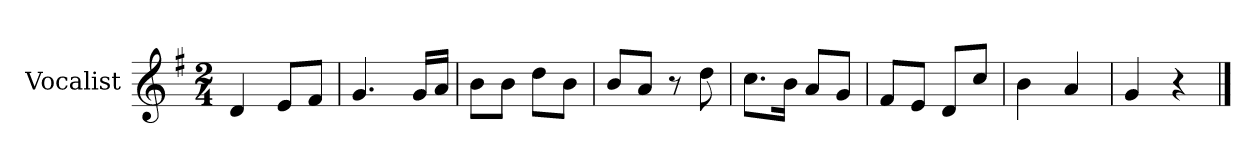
**kern
*part1
*staff1
*I"Vocalist
*k[f#]
*G:
*M2/4
=1
4d
8eL
8f#J
=2
4.g
16gLL
16aJJ
=3
8bL
8bJ
8ddL
8bJ
=4
8bL
8aJ
8r
8dd
=5
8.ccL
16bJk
8aL
8gJ
=6
8f#L
8eJ
8dL
8ccJ
=7
4b
4a
=8
4g
4r
==
*-
